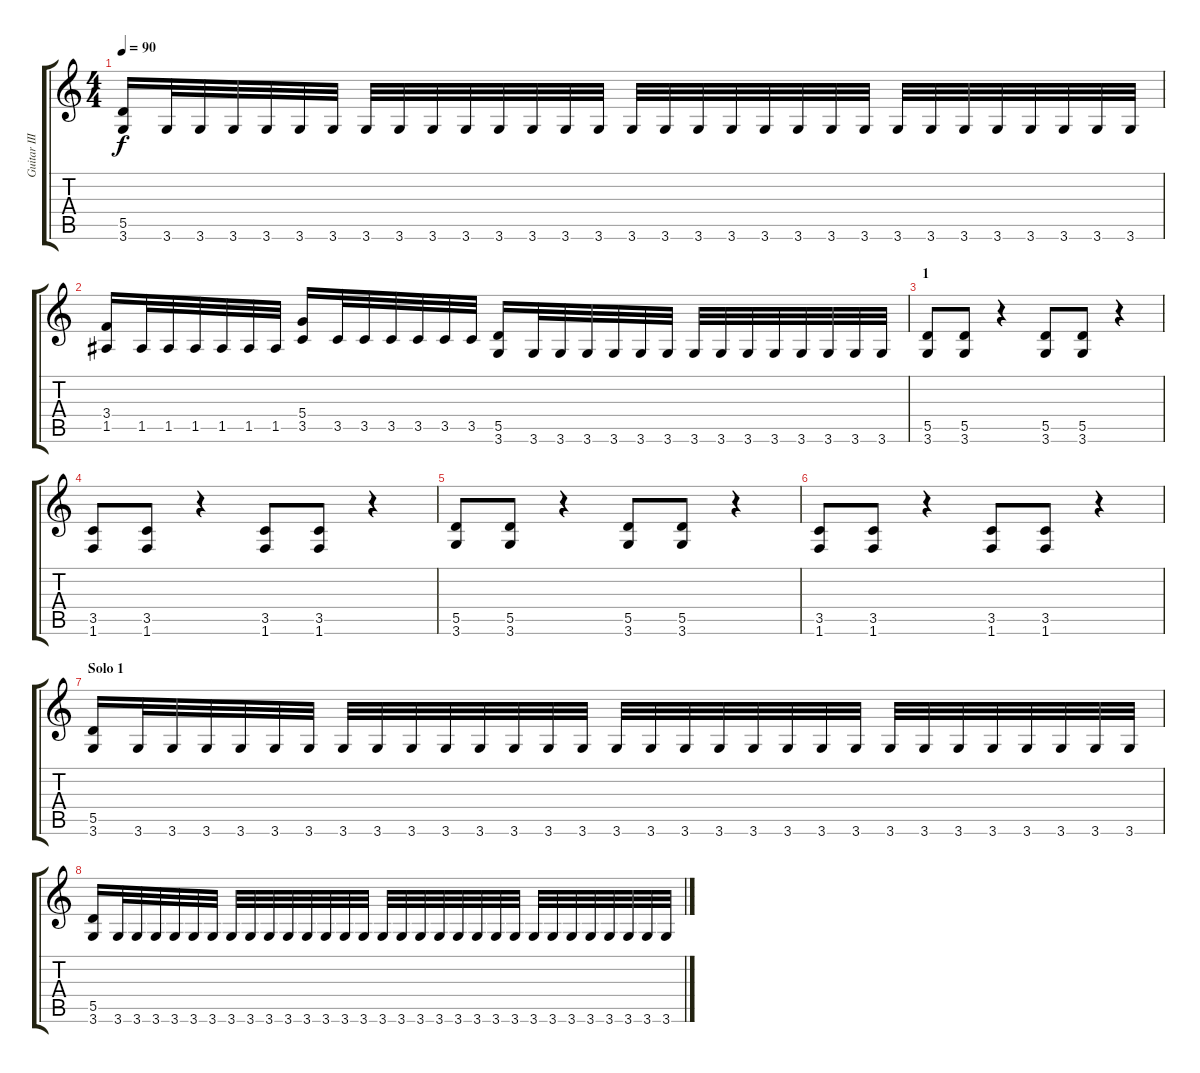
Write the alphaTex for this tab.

\track ("Guitar III" "Guitar III") {instrument distortionguitar}
\staff {score tabs}
\tuning (E4 B3 G3 D3 A2 E2) {hide}
\ts (4 4)
\tempo 90
\clef g2
\ks c
(5.5 3.6).16{dy f} 3.6.32 3.6.32 3.6.32 3.6.32 3.6.32 3.6.32 3.6.32 3.6.32 3.6.32 3.6.32 3.6.32 3.6.32 3.6.32 3.6.32 3.6.32 3.6.32 3.6.32 3.6.32 3.6.32 3.6.32 3.6.32 3.6.32 3.6.32 3.6.32 3.6.32 3.6.32 3.6.32 3.6.32 3.6.32 3.6.32 |
(3.4 1.5).16 1.5.32 1.5.32 1.5.32 1.5.32 1.5.32 1.5.32 (5.4 3.5).16 3.5.32 3.5.32 3.5.32 3.5.32 3.5.32 3.5.32 (5.5 3.6).16 3.6.32 3.6.32 3.6.32 3.6.32 3.6.32 3.6.32 3.6.32 3.6.32 3.6.32 3.6.32 3.6.32 3.6.32 3.6.32 3.6.32 |
\section ("" "1")
(5.5 3.6).8 (5.5 3.6).8 r.4 (5.5 3.6).8 (5.5 3.6).8 r.4 |
(3.5 1.6).8 (3.5 1.6).8 r.4 (3.5 1.6).8 (3.5 1.6).8 r.4 |
(5.5 3.6).8 (5.5 3.6).8 r.4 (5.5 3.6).8 (5.5 3.6).8 r.4 |
(3.5 1.6).8 (3.5 1.6).8 r.4 (3.5 1.6).8 (3.5 1.6).8 r.4 |
\section ("" "Solo 1")
(5.5 3.6).16 3.6.32 3.6.32 3.6.32 3.6.32 3.6.32 3.6.32 3.6.32 3.6.32 3.6.32 3.6.32 3.6.32 3.6.32 3.6.32 3.6.32 3.6.32 3.6.32 3.6.32 3.6.32 3.6.32 3.6.32 3.6.32 3.6.32 3.6.32 3.6.32 3.6.32 3.6.32 3.6.32 3.6.32 3.6.32 3.6.32 |
(5.5 3.6).16 3.6.32 3.6.32 3.6.32 3.6.32 3.6.32 3.6.32 3.6.32 3.6.32 3.6.32 3.6.32 3.6.32 3.6.32 3.6.32 3.6.32 3.6.32 3.6.32 3.6.32 3.6.32 3.6.32 3.6.32 3.6.32 3.6.32 3.6.32 3.6.32 3.6.32 3.6.32 3.6.32 3.6.32 3.6.32 3.6.32
